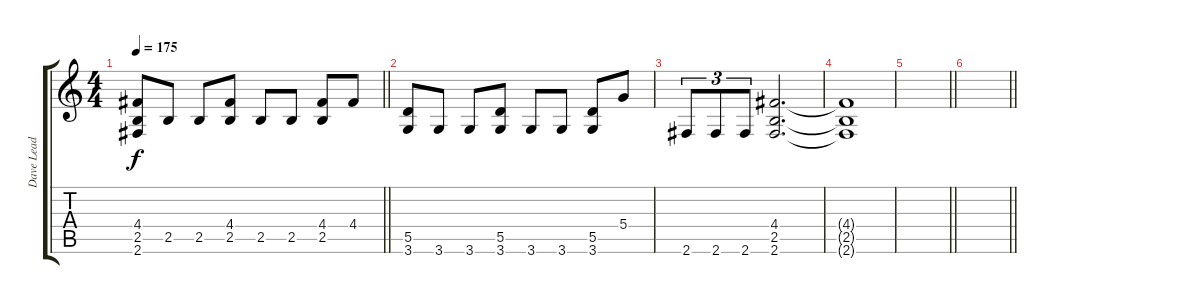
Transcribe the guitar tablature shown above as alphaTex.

\track ("Dave Lead" "Dave Lead") {instrument overdrivenguitar}
\staff {score tabs}
\tuning (E4 B3 G3 D3 A2 E2) {hide}
\ts (4 4)
\tempo 175
\clef g2
\barLineRight lightlight
\ks c
(4.4 2.5 2.6).8{dy f} 2.5.8 2.5.8 (4.4 2.5).8 2.5.8 2.5.8 (4.4 2.5).8 4.4.8 |
(5.5 3.6).8 3.6.8 3.6.8 (5.5 3.6).8 3.6.8 3.6.8 (5.5 3.6).8 5.4.8 |
2.6.8{tu (3 2)} 2.6.8{tu (3 2)} 2.6.8{tu (3 2)} (4.4 2.5 2.6).2{d} |
(4.4{t} 2.5{t} 2.6{t}).1 |
\barLineRight lightlight
|
\barLineRight lightlight
